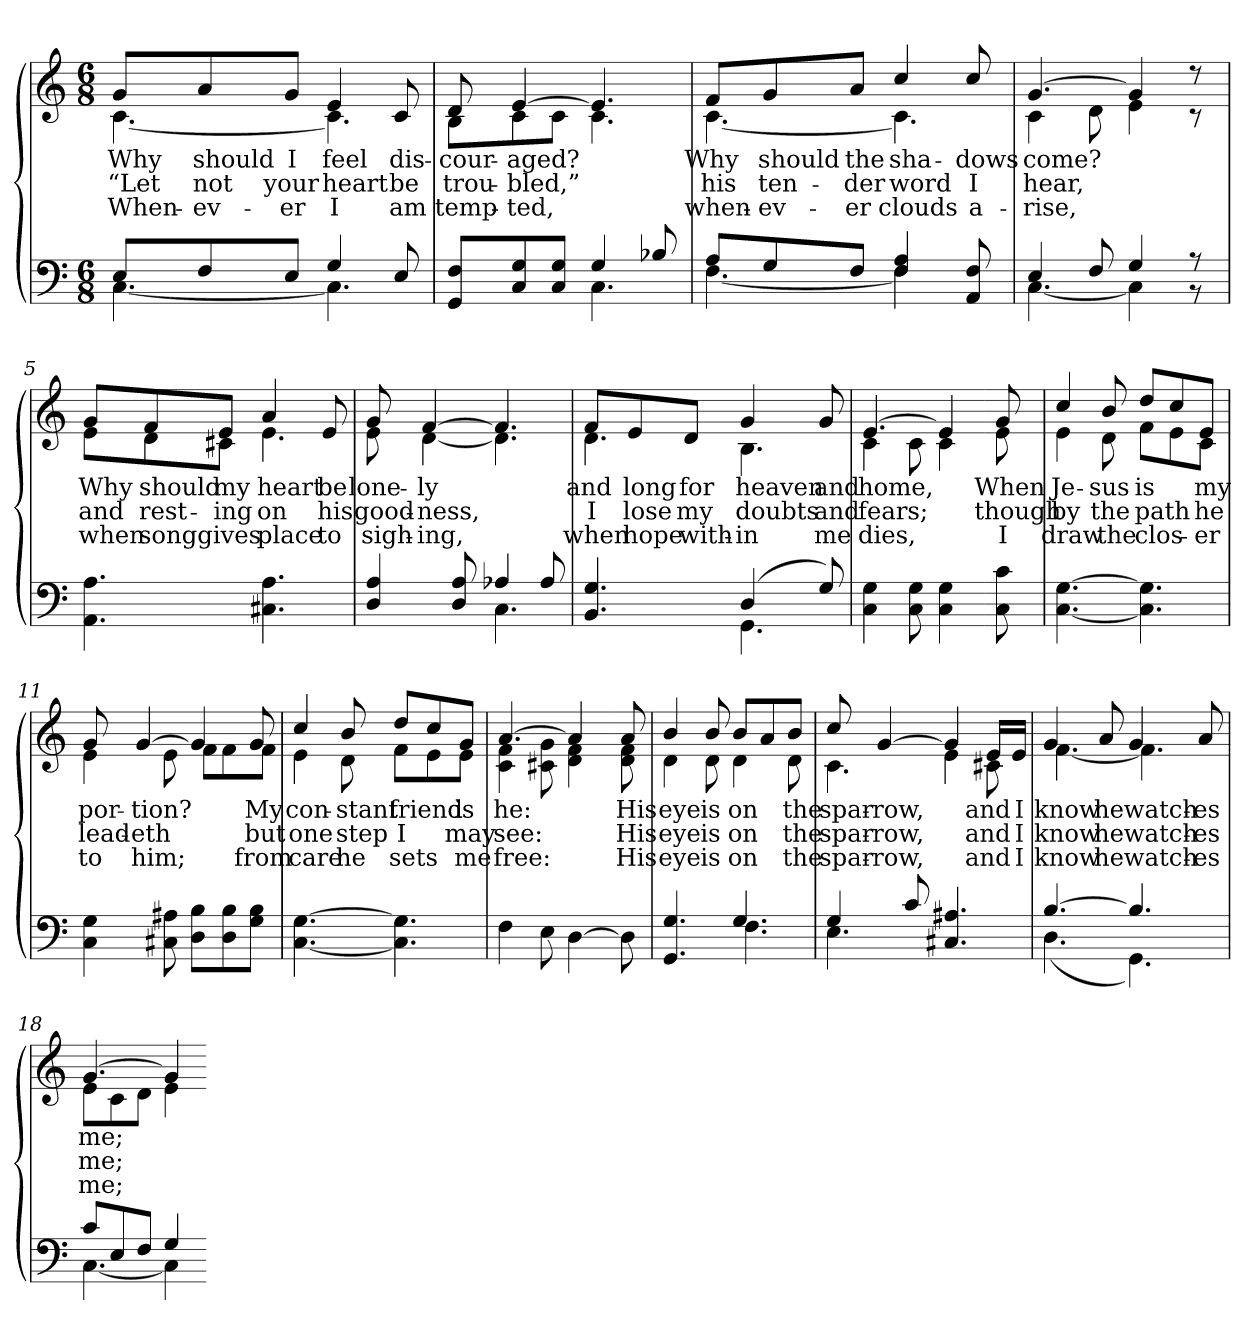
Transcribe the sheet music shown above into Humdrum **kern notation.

**kern	**kern	**text	**text	**text
*part2	*part1	*part1	*part1	*part1
*staff2	*staff1	*staff1	*staff1	*staff1
*clefF4	*clefG2	*	*	*
*k[]	*k[]	*	*	*
*M6/8	*M6/8	*	*	*
=1	=1	=1	=1	=1
*^	*	*	*	*
!	!	!LO:TX:b:i:t=Verse	!	!	!
!	!	!	!LO:LY:b	!LO:LY:b	!LO:LY:b
*	*	*^	*	*	*
8E/L	[4.C\	8g/L	[4.c\	Why	“Let	When-
!	!	!	!	!LO:LY:b	!LO:LY:b	!LO:LY:b
8F/	.	8a/	.	should	not	-ev-
!	!	!	!	!LO:LY:b	!LO:LY:b	!LO:LY:b
8E/J	.	8g/J	.	I	your	-er
!	!	!	!	!LO:LY:b	!LO:LY:b	!LO:LY:b
4G/	4.C\]	4e/	4.c\]	feel	heart	I
!	!	!	!	!LO:LY:b	!LO:LY:b	!LO:LY:b
8E/	.	8c/	.	dis-	be	am
=2	=2	=2	=2	=2	=2	=2
!	!	!	!	!LO:LY:b	!LO:LY:b	!LO:LY:b
8GG/ 8F/L	4.ryy	8d/	8B\L	-cour-	trou-	temp-
!	!	!	!	!LO:LY:b	!LO:LY:b	!LO:LY:b
8C/ 8G/	.	[4e/	8c\	-aged?	-bled,”	-ted,
8C/ 8G/J	.	.	8c\J	.	.	.
4G/	4.C\	4.e/]	4.c\	.	.	.
8B-X/	.	.	.	.	.	.
=3	=3	=3	=3	=3	=3	=3
!	!	!	!	!LO:LY:b	!LO:LY:b	!LO:LY:b
8A/L	[4.F\	8f/L	[4.c\	Why	his	when-
!	!	!	!	!LO:LY:b	!LO:LY:b	!LO:LY:b
8G/	.	8g/	.	should	ten-	-ev-
!	!	!	!	!LO:LY:b	!LO:LY:b	!LO:LY:b
8F/J	.	8a/J	.	the	-der	-er
!	!	!	!	!LO:LY:b	!LO:LY:b	!LO:LY:b
4F/ 4A/	4F\]	4cc/	4.c\]	sha-	word	clouds
!	!	!	!	!LO:LY:b	!LO:LY:b	!LO:LY:b
8AA/ 8F/	8ryy	8cc/	.	-dows	I	a-
=4	=4	=4	=4	=4	=4	=4
!	!	!	!	!LO:LY:b	!LO:LY:b	!LO:LY:b
4E/	[4.C\	[4.g/	4c\	come?	hear,	-rise,
8F/	.	.	8d\	.	.	.
4G/	4C\]	4g/]	4e\	.	.	.
8r	8r	8r	8r	.	.	.
!!LO:LB:g=z	!!
=5	=5	=5	=5	=5	=5	=5
!	!	!	!	!LO:LY:b	!LO:LY:b	!LO:LY:b
*v	*v	*	*	*	*	*
4.AA\ 4.A\	8g/L	8e\L	Why	and	when
!	!	!	!LO:LY:b	!LO:LY:b	!LO:LY:b
.	8f/	8d\	should	rest-	song
!	!	!	!LO:LY:b	!LO:LY:b	!LO:LY:b
.	8e/J	8c#X\J	my	-ing	gives
!	!	!	!LO:LY:b	!LO:LY:b	!LO:LY:b
4.C#X\ 4.A\	4a/	4.e\	heart	on	place
!	!	!	!LO:LY:b	!LO:LY:b	!LO:LY:b
.	8e/	.	be	his	to
=6	=6	=6	=6	=6	=6
*^	*	*	*	*	*
!	!	!	!	!LO:LY:b	!LO:LY:b	!LO:LY:b
4D/ 4A/	4.ryy	8g/	8e\	lone-	good-	sigh-
!	!	!	!	!LO:LY:b	!LO:LY:b	!LO:LY:b
.	.	[4f/	[4d\	-ly	-ness,	-ing,
8D/ 8A/	.	.	.	.	.	.
4A-X/	4.C\	4.f/]	4.d\]	.	.	.
8A-/	.	.	.	.	.	.
=7	=7	=7	=7	=7	=7	=7
!	!	!	!	!LO:LY:b	!LO:LY:b	!LO:LY:b
4.BB/ 4.G/	4.ryy	8f/L	4.d\	and	I	when
!	!	!	!	!LO:LY:b	!LO:LY:b	!LO:LY:b
.	.	8e/	.	long	lose	hope
!	!	!	!	!LO:LY:b	!LO:LY:b	!LO:LY:b
.	.	8d/J	.	for	my	with-
!	!	!	!	!LO:LY:b	!LO:LY:b	!LO:LY:b
(>4D/	4.GG\	4g/	4.B\	heaven	doubts	-in
!	!	!	!	!LO:LY:b	!LO:LY:b	!LO:LY:b
8G/)	.	8g/	.	and	and	me
*v	*v	*	*	*	*	*
=8	=8	=8	=8	=8	=8
!	!	!	!LO:LY:b	!LO:LY:b	!LO:LY:b
4C\ 4G\	[4.e/	4c\	home,	fears;	dies,
8C\ 8G\	.	8c\	.	.	.
4C\ 4G\	4e/]	4c\	.	.	.
!!LO:LB:g=z	!!
=9-	=9-	=9-	=9-	=9-	=9-
!	!	!	!LO:LY:b	!LO:LY:b	!LO:LY:b
8C\ 8c\	8g/	8e\	When	though	I
=10	=10	=10	=10	=10	=10
!	!	!	!LO:LY:b	!LO:LY:b	!LO:LY:b
[4.C\ [4.G\	4cc/	4e\	Je-	by	draw
!	!	!	!LO:LY:b	!LO:LY:b	!LO:LY:b
.	8b/	8d\	-sus	the	the
!	!	!	!LO:LY:b	!LO:LY:b	!LO:LY:b
4.C\] 4.G\]	8dd/L	8f\L	is	path	clos-
.	8cc/	8e\	.	.	.
!	!	!	!LO:LY:b	!LO:LY:b	!LO:LY:b
.	8e/J	8c\J	my	he	-er
=11	=11	=11	=11	=11	=11
!	!	!	!LO:LY:b	!LO:LY:b	!LO:LY:b
4C\ 4G\	8g/	4e\	por-	lead-	to
!	!	!	!LO:LY:b	!LO:LY:b	!LO:LY:b
.	[4g/	.	-tion?	-eth	him;
8C#X\ 8A#X\	.	8e\	.	.	.
8D\ 8B\L	4g/]	8f\L	.	.	.
8D\ 8B\	.	8f\	.	.	.
!	!	!	!LO:LY:b	!LO:LY:b	!LO:LY:b
8G\ 8B\J	8g/	8f\J	My	but	from
=12	=12	=12	=12	=12	=12
!	!	!	!LO:LY:b	!LO:LY:b	!LO:LY:b
[4.C\ [4.G\	4cc/	4e\	con-	one	care
!	!	!	!LO:LY:b	!LO:LY:b	!LO:LY:b
.	8b/	8d\	-stant	step	he
!	!	!	!LO:LY:b	!LO:LY:b	!LO:LY:b
4.C\] 4.G\]	8dd/L	8f\L	friend	I	sets
.	8cc/	8e\	.	.	.
!	!	!	!LO:LY:b	!LO:LY:b	!LO:LY:b
.	8g/J	8e\J	is	may	me
=13	=13	=13	=13	=13	=13
!	!	!	!LO:LY:b	!LO:LY:b	!LO:LY:b
4F\	[4.a/	4c\ 4f\	he:	see:	free:
8E\	.	8c#X\ 8g\	.	.	.
[4D\	4a/]	4d\ 4f\	.	.	.
!!LO:LB:g=z	!!
=14-	=14-	=14-	=14-	=14-	=14-
!	!	!	!LO:LY:b	!LO:LY:b	!LO:LY:b
8D\]	8a/	8d\ 8f\	His	His	His
=15	=15	=15	=15	=15	=15
*^	*	*	*	*	*
!	!	!	!	!LO:LY:b	!LO:LY:b	!LO:LY:b
4.GG/ 4.G/	4.ryy	4b/	4d\	eye	eye	eye
!	!	!	!	!LO:LY:b	!LO:LY:b	!LO:LY:b
.	.	8b/	8d\	is	is	is
!	!	!	!	!LO:LY:b	!LO:LY:b	!LO:LY:b
4.G/	4.F\	8b/L	4d\	on	on	on
.	.	8a/	.	.	.	.
!	!	!	!	!LO:LY:b	!LO:LY:b	!LO:LY:b
.	.	8b/J	8d\	the	the	the
=16	=16	=16	=16	=16	=16	=16
!	!	!	!	!LO:LY:b	!LO:LY:b	!LO:LY:b
4G/	4.E\	8cc/	4.c\	spar-	spar-	spar-
!	!	!	!	!LO:LY:b	!LO:LY:b	!LO:LY:b
.	.	[4g/	.	-row,	-row,	-row,
8c/	.	.	.	.	.	.
4.C#X/ 4.A#X/	4.ryy	4g/]	4e\	.	.	.
!	!	!	!	!LO:LY:b	!LO:LY:b	!LO:LY:b
.	.	16e/LL	8c#X\	and	and	and
!	!	!	!	!LO:LY:b	!LO:LY:b	!LO:LY:b
.	.	16e/JJ	.	I	I	I
=17	=17	=17	=17	=17	=17	=17
!	!	!	!	!LO:LY:b	!LO:LY:b	!LO:LY:b
[4.B/	(<4.D\	4g/	[4.f\	know	know	know
!	!	!	!	!LO:LY:b	!LO:LY:b	!LO:LY:b
.	.	8a/	.	he	he	he
!	!	!	!	!LO:LY:b	!LO:LY:b	!LO:LY:b
4.B/]	4.GG\)	4g/	4.f\]	watch-	watch-	watch-
!	!	!	!	!LO:LY:b	!LO:LY:b	!LO:LY:b
.	.	8a/	.	-es	-es	-es
=18	=18	=18	=18	=18	=18	=18
!	!	!	!	!LO:LY:b	!LO:LY:b	!LO:LY:b
8c/L	[4.C\	[4.g/	8e\L	me;	me;	me;
8E/	.	.	8c\	.	.	.
8F/J	.	.	8d\J	.	.	.
4G/	4C\]	4g/]	4e\	.	.	.
*v	*v	*	*	*	*	*
*	*v	*v	*	*	*
=-	=-	=-	=-	=-
*-	*-	*-	*-	*-
